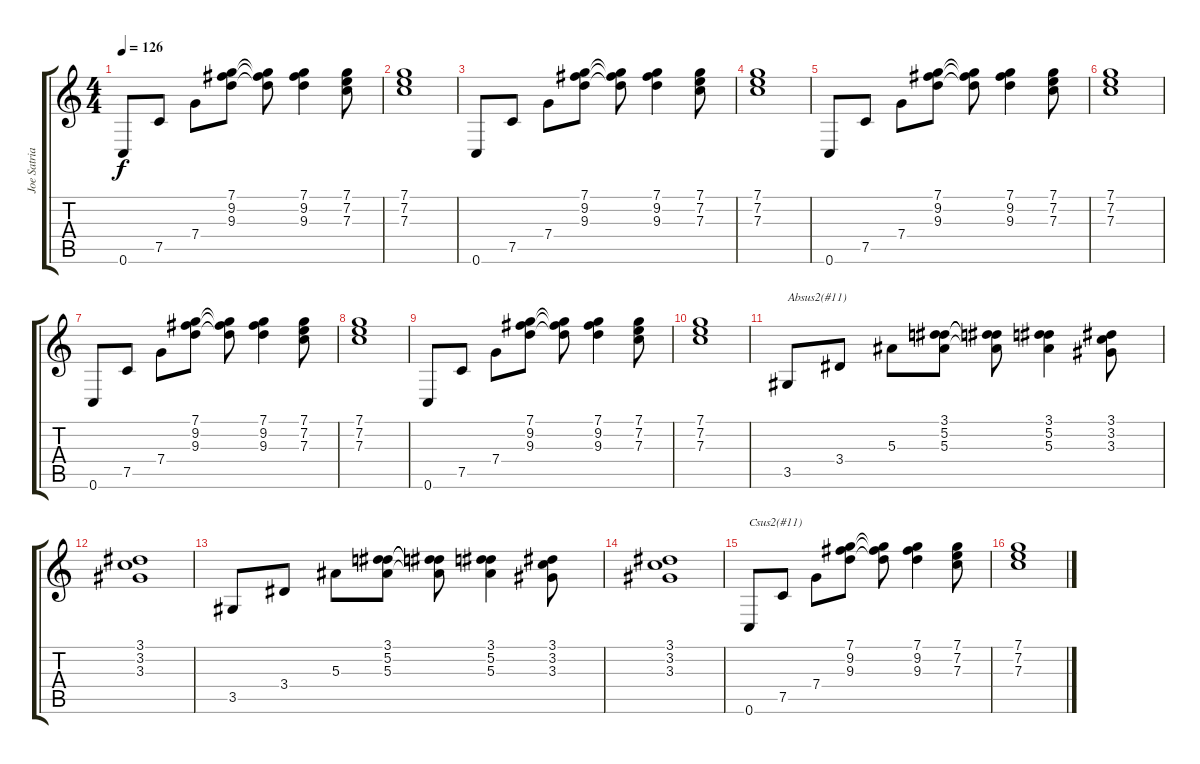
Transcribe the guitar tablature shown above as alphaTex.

\track ("Joe Satriani rythmique" "Joe Satria") {instrument acousticguitarnylon}
\staff {score tabs}
\tuning (C4 A3 F3 C3 F2 C2) {hide}
\ts (4 4)
\tempo 126
\clef g2
\ks c
0.6.8{dy f} 7.5.8 7.4.8 (7.1 9.2 9.3).8 (7.1{t} 9.2{t} 9.3{t}).8 (7.1 9.2 9.3).4 (7.1 7.2 7.3).8 |
(7.1 7.2 7.3).1 |
0.6.8 7.5.8 7.4.8 (7.1 9.2 9.3).8 (7.1{t} 9.2{t} 9.3{t}).8 (7.1 9.2 9.3).4 (7.1 7.2 7.3).8 |
(7.1 7.2 7.3).1 |
0.6.8 7.5.8 7.4.8 (7.1 9.2 9.3).8 (7.1{t} 9.2{t} 9.3{t}).8 (7.1 9.2 9.3).4 (7.1 7.2 7.3).8 |
(7.1 7.2 7.3).1 |
0.6.8 7.5.8 7.4.8 (7.1 9.2 9.3).8 (7.1{t} 9.2{t} 9.3{t}).8 (7.1 9.2 9.3).4 (7.1 7.2 7.3).8 |
(7.1 7.2 7.3).1 |
0.6.8 7.5.8 7.4.8 (7.1 9.2 9.3).8 (7.1{t} 9.2{t} 9.3{t}).8 (7.1 9.2 9.3).4 (7.1 7.2 7.3).8 |
(7.1 7.2 7.3).1 |
3.5.8{txt "Absus2(#11)"} 3.4.8 5.3.8 (3.1 5.2 5.3).8 (3.1{t} 5.2{t} 5.3{t}).8 (3.1 5.2 5.3).4 (3.1 3.2 3.3).8 |
(3.1 3.2 3.3).1 |
3.5.8 3.4.8 5.3.8 (3.1 5.2 5.3).8 (3.1{t} 5.2{t} 5.3{t}).8 (3.1 5.2 5.3).4 (3.1 3.2 3.3).8 |
(3.1 3.2 3.3).1 |
0.6.8{txt "Csus2(#11)"} 7.5.8 7.4.8 (7.1 9.2 9.3).8 (7.1{t} 9.2{t} 9.3{t}).8 (7.1 9.2 9.3).4 (7.1 7.2 7.3).8 |
(7.1 7.2 7.3).1
